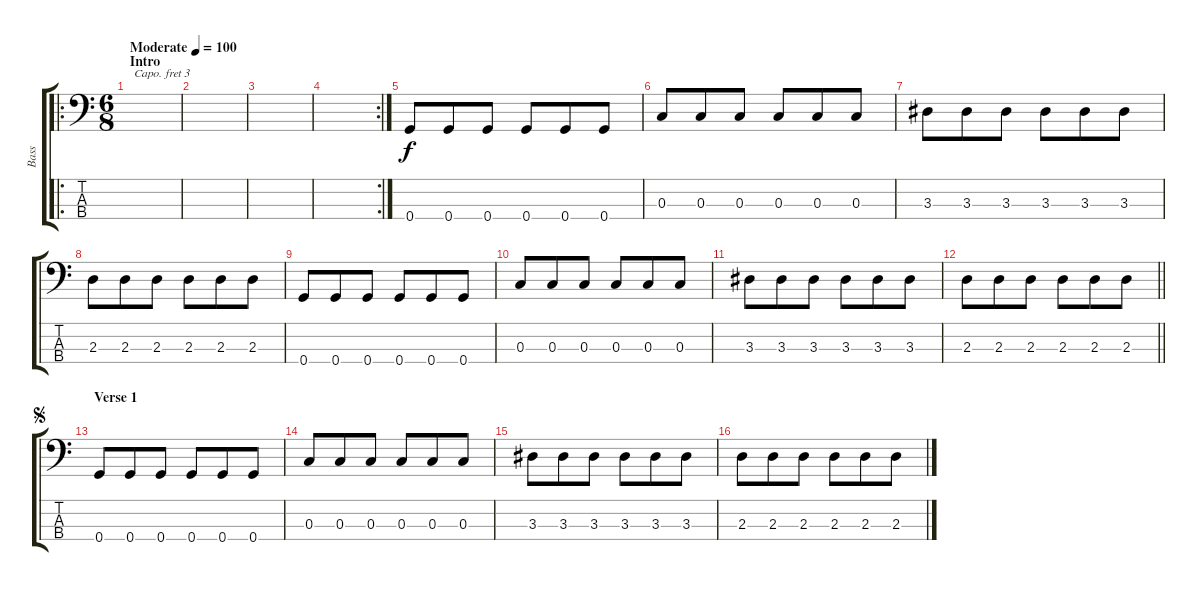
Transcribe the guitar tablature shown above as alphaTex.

\track ("Bass" "Bass") {instrument electricbassfinger}
\staff {score tabs}
\capo 3
\tuning (G2 D2 A1 E1) {hide}
\ro
\ts (6 8)
\section ("" "Intro")
\tempo (100 "Moderate")
\clef f4
\ks c
|
|
|
\rc 2
|
0.4.8 0.4.8 0.4.8 0.4.8 0.4.8 0.4.8 |
0.3.8 0.3.8 0.3.8 0.3.8 0.3.8 0.3.8 |
3.3.8 3.3.8 3.3.8 3.3.8 3.3.8 3.3.8 |
2.3.8 2.3.8 2.3.8 2.3.8 2.3.8 2.3.8 |
0.4.8 0.4.8 0.4.8 0.4.8 0.4.8 0.4.8 |
0.3.8 0.3.8 0.3.8 0.3.8 0.3.8 0.3.8 |
3.3.8 3.3.8 3.3.8 3.3.8 3.3.8 3.3.8 |
\barLineRight lightlight
2.3.8 2.3.8 2.3.8 2.3.8 2.3.8 2.3.8 |
\section ("" "Verse 1")
\jump segno
0.4.8 0.4.8 0.4.8 0.4.8 0.4.8 0.4.8 |
0.3.8 0.3.8 0.3.8 0.3.8 0.3.8 0.3.8 |
3.3.8 3.3.8 3.3.8 3.3.8 3.3.8 3.3.8 |
2.3.8 2.3.8 2.3.8 2.3.8 2.3.8 2.3.8
